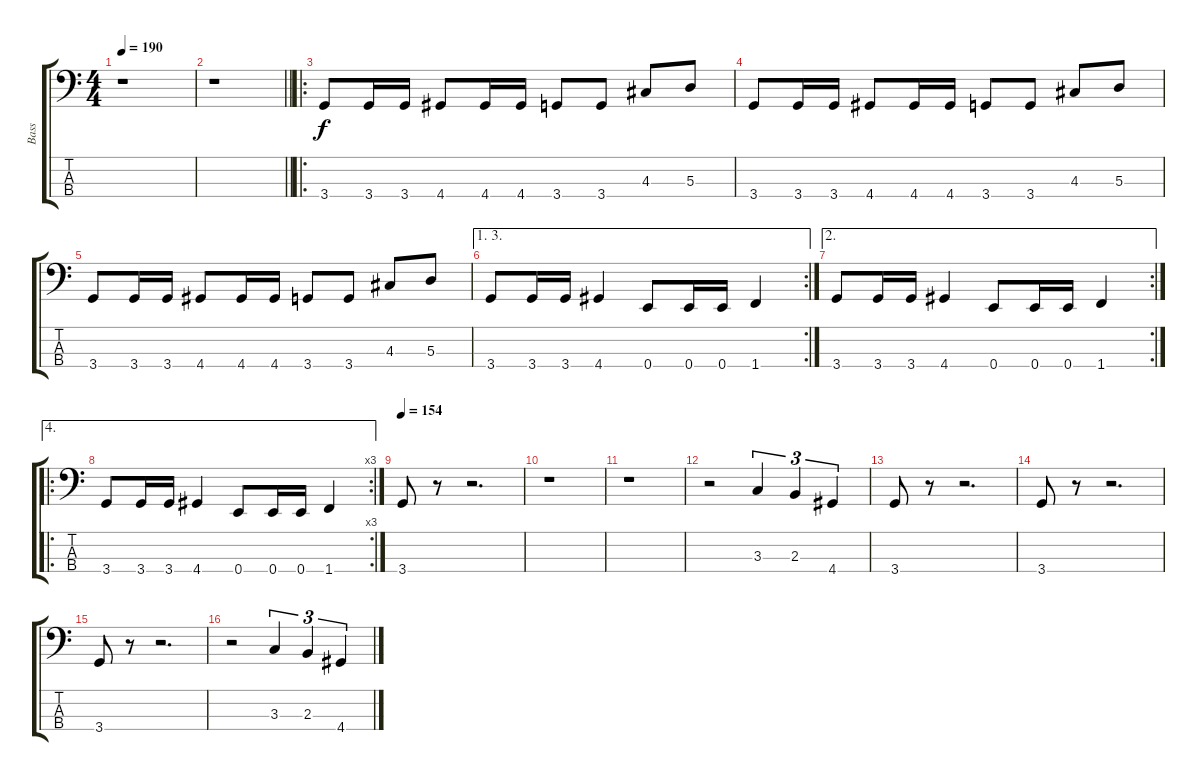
\track ("Bass" "Bass") {instrument electricbassfinger}
\staff {score tabs}
\tuning (G2 D2 A1 E1) {hide}
\ts (4 4)
\tempo 190
\clef f4
\ks c
r.1{dy f instrument electricbassfinger} |
\barLineRight lightlight
r.1 |
\ro
3.4.8 3.4.16 3.4.16 4.4.8 4.4.16 4.4.16 3.4.8 3.4.8 4.3.8 5.3.8 |
3.4.8 3.4.16 3.4.16 4.4.8 4.4.16 4.4.16 3.4.8 3.4.8 4.3.8 5.3.8 |
3.4.8 3.4.16 3.4.16 4.4.8 4.4.16 4.4.16 3.4.8 3.4.8 4.3.8 5.3.8 |
\ae (1 3)
\rc 2
3.4.8 3.4.16 3.4.16 4.4.4 0.4.8 0.4.16 0.4.16 1.4.4 |
\ae 2
\rc 2
3.4.8 3.4.16 3.4.16 4.4.4 0.4.8 0.4.16 0.4.16 1.4.4 |
\ae 4
\ro
\rc 3
3.4.8 3.4.16 3.4.16 4.4.4 0.4.8 0.4.16 0.4.16 1.4.4 |
\tempo 154
3.4.8 r.8 r.2{d} |
r.1 |
r.1 |
r.2 3.3.4{tu (3 2)} 2.3.4{tu (3 2)} 4.4.4{tu (3 2)} |
3.4.8 r.8 r.2{d} |
3.4.8 r.8 r.2{d} |
3.4.8 r.8 r.2{d} |
r.2 3.3.4{tu (3 2)} 2.3.4{tu (3 2)} 4.4.4{tu (3 2)}
